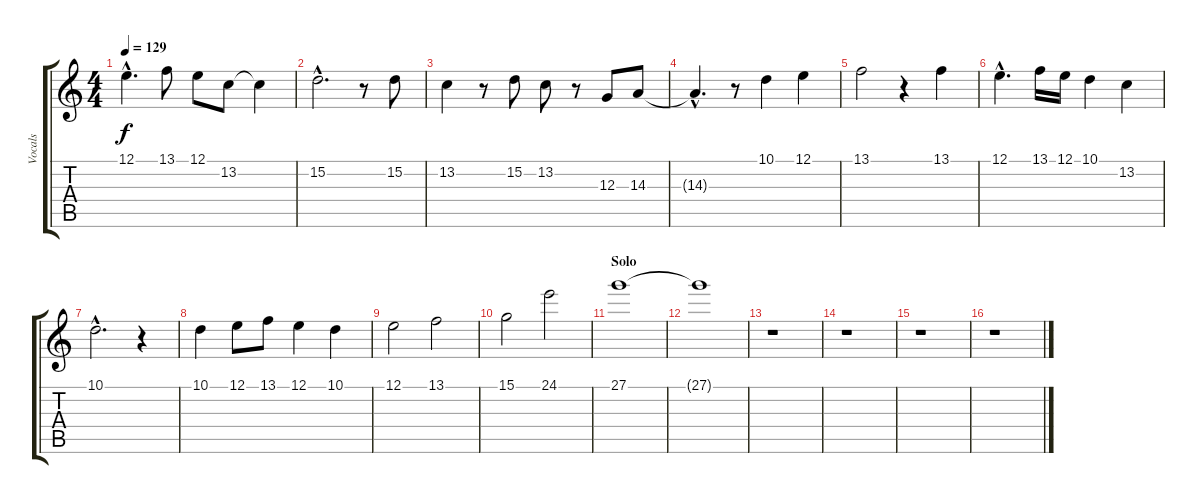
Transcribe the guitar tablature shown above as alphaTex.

\track ("Vocals" "Vocals") {instrument flute}
\staff {score tabs}
\tuning (E4 B3 G3 D3 A2 E2) {hide}
\ts (4 4)
\tempo 129
\clef g2
\ks c
12.1{hac}.4{d dy f} 13.1.8 12.1.8 13.2.8 13.2{t}.4 |
15.2{hac}.2{d} r.8 15.2.8 |
13.2.4 r.8 15.2.8 13.2.8 r.8 12.3.8 14.3.8 |
14.3{hac t}.4{d} r.8 10.1.4 12.1.4 |
13.1.2 r.4 13.1.4 |
12.1{hac}.4{d} 13.1.16 12.1.16 10.1.4 13.2.4 |
10.1{hac}.2{d} r.4 |
10.1.4 12.1.8 13.1.8 12.1.4 10.1.4 |
12.1.2 13.1.2 |
15.1.2 24.1.2 |
\section ("" "Solo")
27.1.1{volume 0} |
27.1{t}.1 |
r.1 |
r.1 |
r.1 |
r.1
